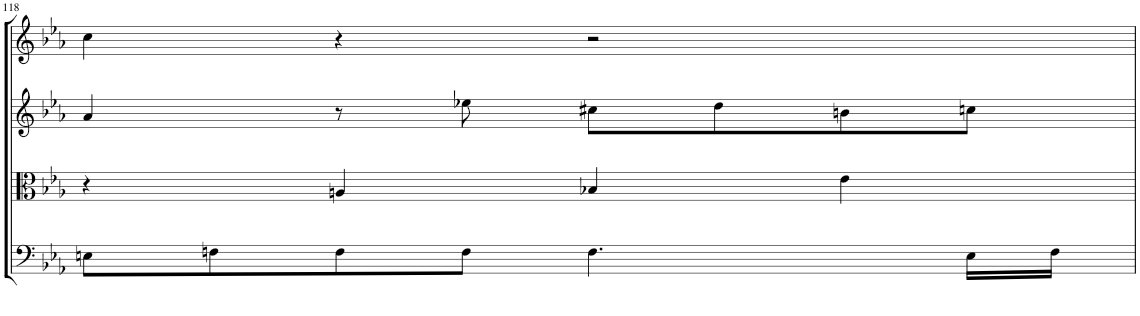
**kern	**kern	**kern	**kern
*part4	*part3	*part2	*part1
*staff4	*staff3	*staff2	*staff1
*I"Cello	*I"Viola	*I"Violin 2	*I"Violin 1
*	*I'Vla	*I'Vln	*I'Vln
!!LO:PB:g=z
*clefF4	*clefC3	*clefG2	*clefG2
*k[b-e-a-]	*k[b-e-a-]	*k[b-e-a-]	*k[b-e-a-]
*E-:	*E-:	*E-:	*E-:
*M4/4	*M4/4	*M4/4	*M4/4
*met(c)	*met(c)	*met(c)	*met(c)
=118	=118	=118	=118
8En\L	4r	4a-/	4cc\
8Fn\	.	.	.
8F\	4An/	8r	4r
8F\J	.	8ee-X\	.
4.F\	4B-X/	8cc#X\L	2r
.	.	8dd\	.
.	4e-\	8bn\	.
16E\LL	.	8ccn\J	.
16F\JJ	.	.	.
=	=	=	=
*-	*-	*-	*-
